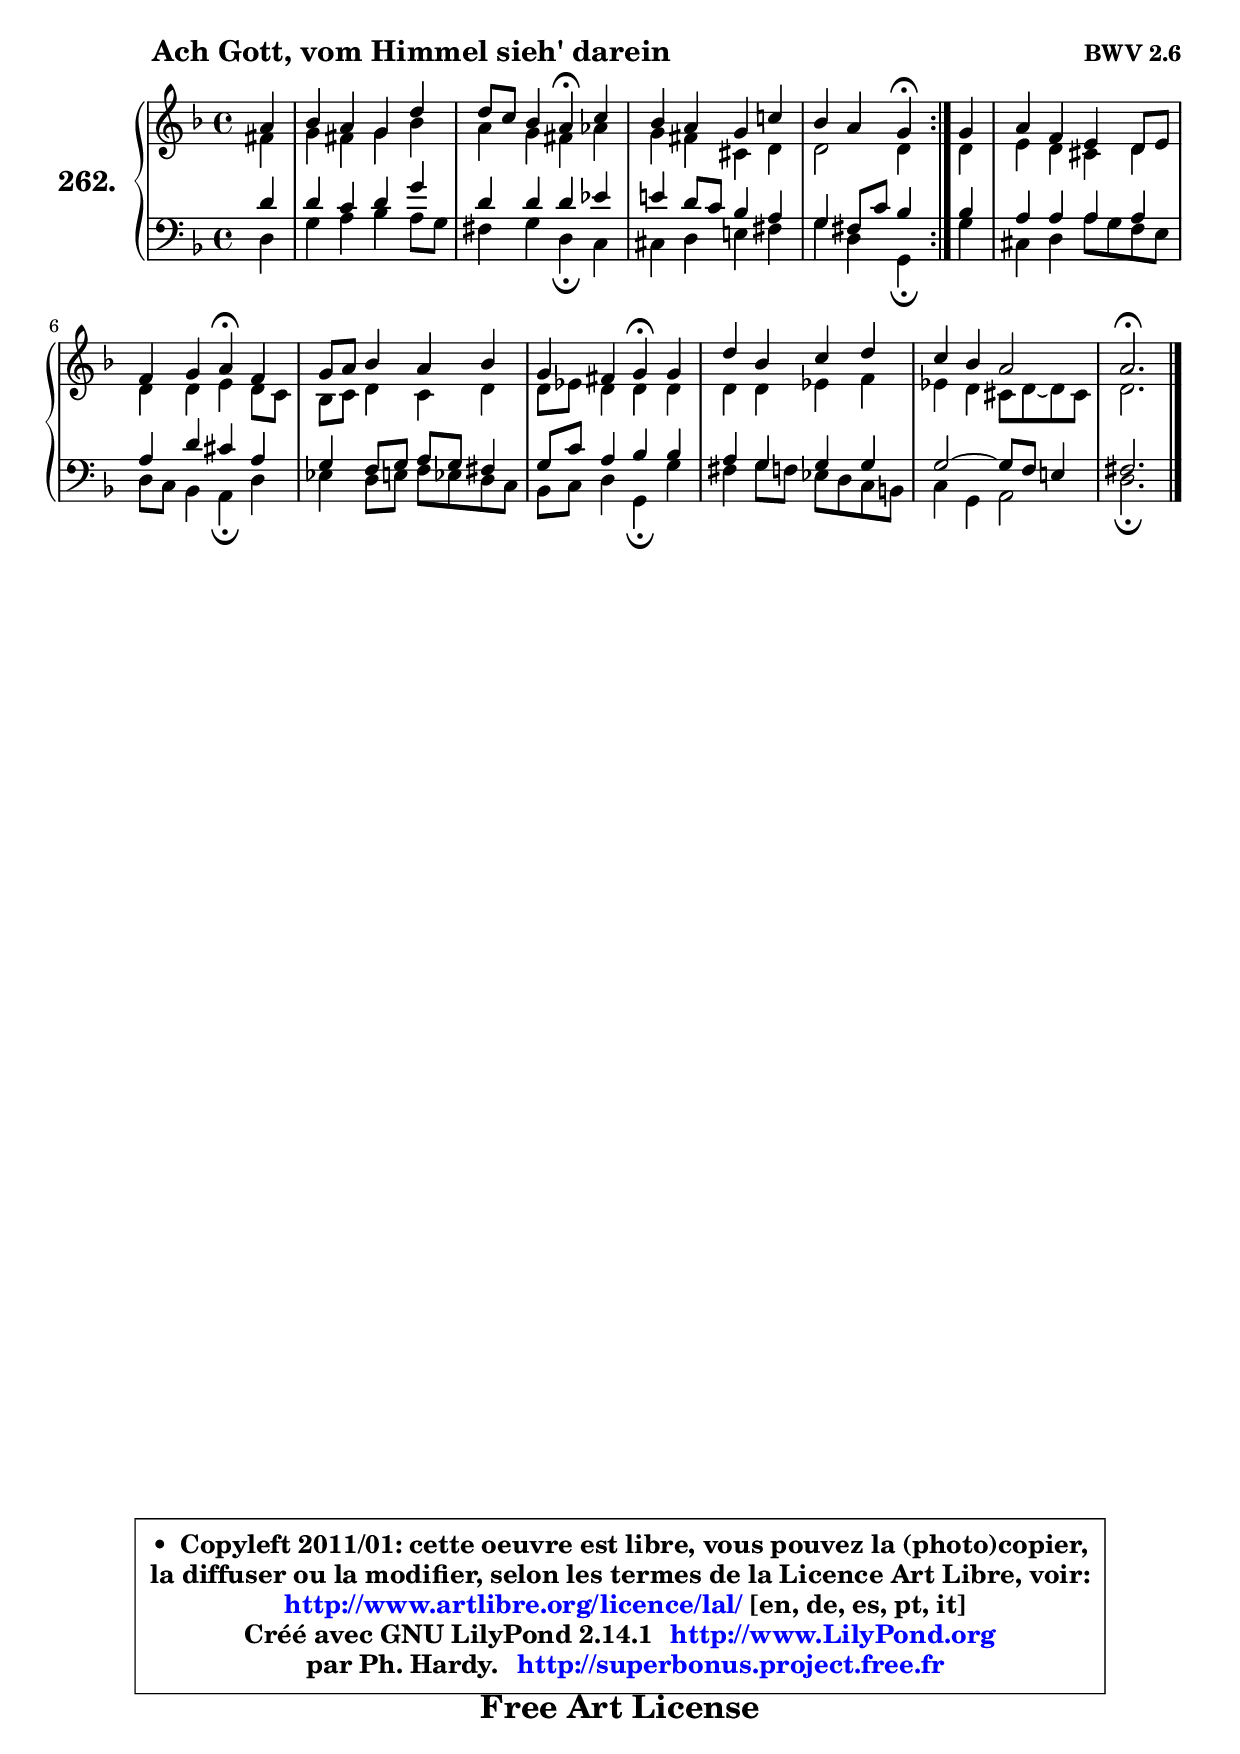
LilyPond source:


\version "2.14.1"

    \paper {
%	system-system-spacing #'padding = #0.1
%	score-system-spacing #'padding = #0.1
%	ragged-bottom = ##f
%	ragged-last-bottom = ##f
	}

    \header {
      opus = \markup { \bold "BWV 2.6" }
      piece = \markup { \hspace #9 \fontsize #2 \bold "Ach Gott, vom Himmel sieh' darein" }
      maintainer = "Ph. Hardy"
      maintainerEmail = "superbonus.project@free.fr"
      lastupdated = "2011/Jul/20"
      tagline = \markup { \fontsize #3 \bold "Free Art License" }
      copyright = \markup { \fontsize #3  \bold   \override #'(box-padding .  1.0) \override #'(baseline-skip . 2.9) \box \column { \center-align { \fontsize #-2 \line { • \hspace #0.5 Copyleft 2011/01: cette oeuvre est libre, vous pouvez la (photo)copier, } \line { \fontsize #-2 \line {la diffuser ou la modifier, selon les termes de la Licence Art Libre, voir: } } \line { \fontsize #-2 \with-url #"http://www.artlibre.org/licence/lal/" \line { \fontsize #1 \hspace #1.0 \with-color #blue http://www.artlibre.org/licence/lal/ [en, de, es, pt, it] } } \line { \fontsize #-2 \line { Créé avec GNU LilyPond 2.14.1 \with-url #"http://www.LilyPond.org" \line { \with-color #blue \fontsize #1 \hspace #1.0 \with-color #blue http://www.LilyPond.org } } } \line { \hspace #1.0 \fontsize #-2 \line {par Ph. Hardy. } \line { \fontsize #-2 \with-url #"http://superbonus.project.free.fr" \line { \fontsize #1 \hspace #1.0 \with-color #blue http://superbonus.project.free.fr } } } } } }

	  }

  guidemidi = {
	\repeat volta 2 {
        r4 |
        R1 |
        r2 \tempo 4 = 30 r4 \tempo 4 = 78 r4 |
        R1 |
        r2 \tempo 4 = 30 r4 \tempo 4 = 78 } %fin du repeat
        r4 |
        R1 |
        r2 \tempo 4 = 30 r4 \tempo 4 = 78 r4 |
        R1 |
        r2 \tempo 4 = 30 r4 \tempo 4 = 78 r4 |
        R1 |
        R1 |
        \tempo 4 = 40 r2. 
	}

  upper = {
	\time 4/4
	\key d \minor
	\clef treble
        \partial 4
	\voiceOne
	<< { 
	% SOPRANO
	\set Voice.midiInstrument = "acoustic grand"
	\relative c'' {
	\repeat volta 2 {
        a4 |
        bes4 a g d' |
        d8 c bes4 a\fermata c |
        bes4 a g c! |
        bes4 a g\fermata } %fin du repeat
        g4 |
        a4 f e d8 e |
        f4 g a\fermata f |
        g8 a bes4 a bes |
        g4 fis g\fermata g |
        d'4 bes c d |
        c4 bes a2 |
        a2.\fermata
        \bar "|."
	} % fin de relative
	}

	\context Voice="1" { \voiceTwo 
	% ALTO
	\set Voice.midiInstrument = "acoustic grand"
	\relative c' {
	\repeat volta 2 {
        fis4 |
        g4 fis g bes |
        a4 g fis aes |
        g4 fis cis d |
        d2 d4 } %fin du repeat
        d4 |
        e4 d cis d |
        d4 d e d8 c |
        bes8 c d4 c d |
        d8 es d4 d d |
        d4 d es f |
        es4 d cis8 d ~ d cis8 |
        d2.
        \bar "|."
	} % fin de relative
	\oneVoice
	} >>
	}

    lower = {
	\time 4/4
	\key d \minor
	\clef bass
        \partial 4
	\voiceOne
	<< { 
	% TENOR
	\set Voice.midiInstrument = "acoustic grand"
	\relative c' {
	\repeat volta 2 {
        d4 |
        d4 c d g |
        d4 d d es |
        e!4 d8 c bes4 a |
        g4 fis8 c'8 bes4 } %fin du repeat
        bes4 |
        a4 a a a |
        a4 d cis a |
        g4 f8 g a g fis4 |
        g8 c a4 bes bes |
        a4 g g g |
        g2 ~ g8 f e!4 |
        fis2.
        \bar "|."
	} % fin de relative
	}
	\context Voice="1" { \voiceTwo 
	% BASS
	\set Voice.midiInstrument = "acoustic grand"
	\relative c {
	\repeat volta 2 {
        d4 |
        g4 a bes a8 g |
        fis4 g d\fermata c |
        cis4 d e! fis |
        g4 d g,\fermata } %fin du repeat
        g'4 |
        cis,4 d a'8 g f e |
        d8 c bes4 a\fermata d |
        es4 d8 e f es d c |
        bes8 c d4 g,\fermata g' |
        fis4 g8 f es d c b |
        c4 g a2 |
        d2.\fermata
        \bar "|."
	} % fin de relative
	\oneVoice
	} >>
	}


    \score { 

	\new PianoStaff <<
	\set PianoStaff.instrumentName = \markup { \bold \huge "262." }
	\new Staff = "upper" \upper
	\new Staff = "lower" \lower
	>>

    \layout {
%	ragged-last = ##f
	   }

         } % fin de score

  \score {
    \unfoldRepeats { << \guidemidi \upper \lower >> }
    \midi {
    \context {
     \Staff
      \remove "Staff_performer"
               }

     \context {
      \Voice
       \consists "Staff_performer"
                }

     \context { 
      \Score
      tempoWholesPerMinute = #(ly:make-moment 78 4)
		}
	    }
	}

